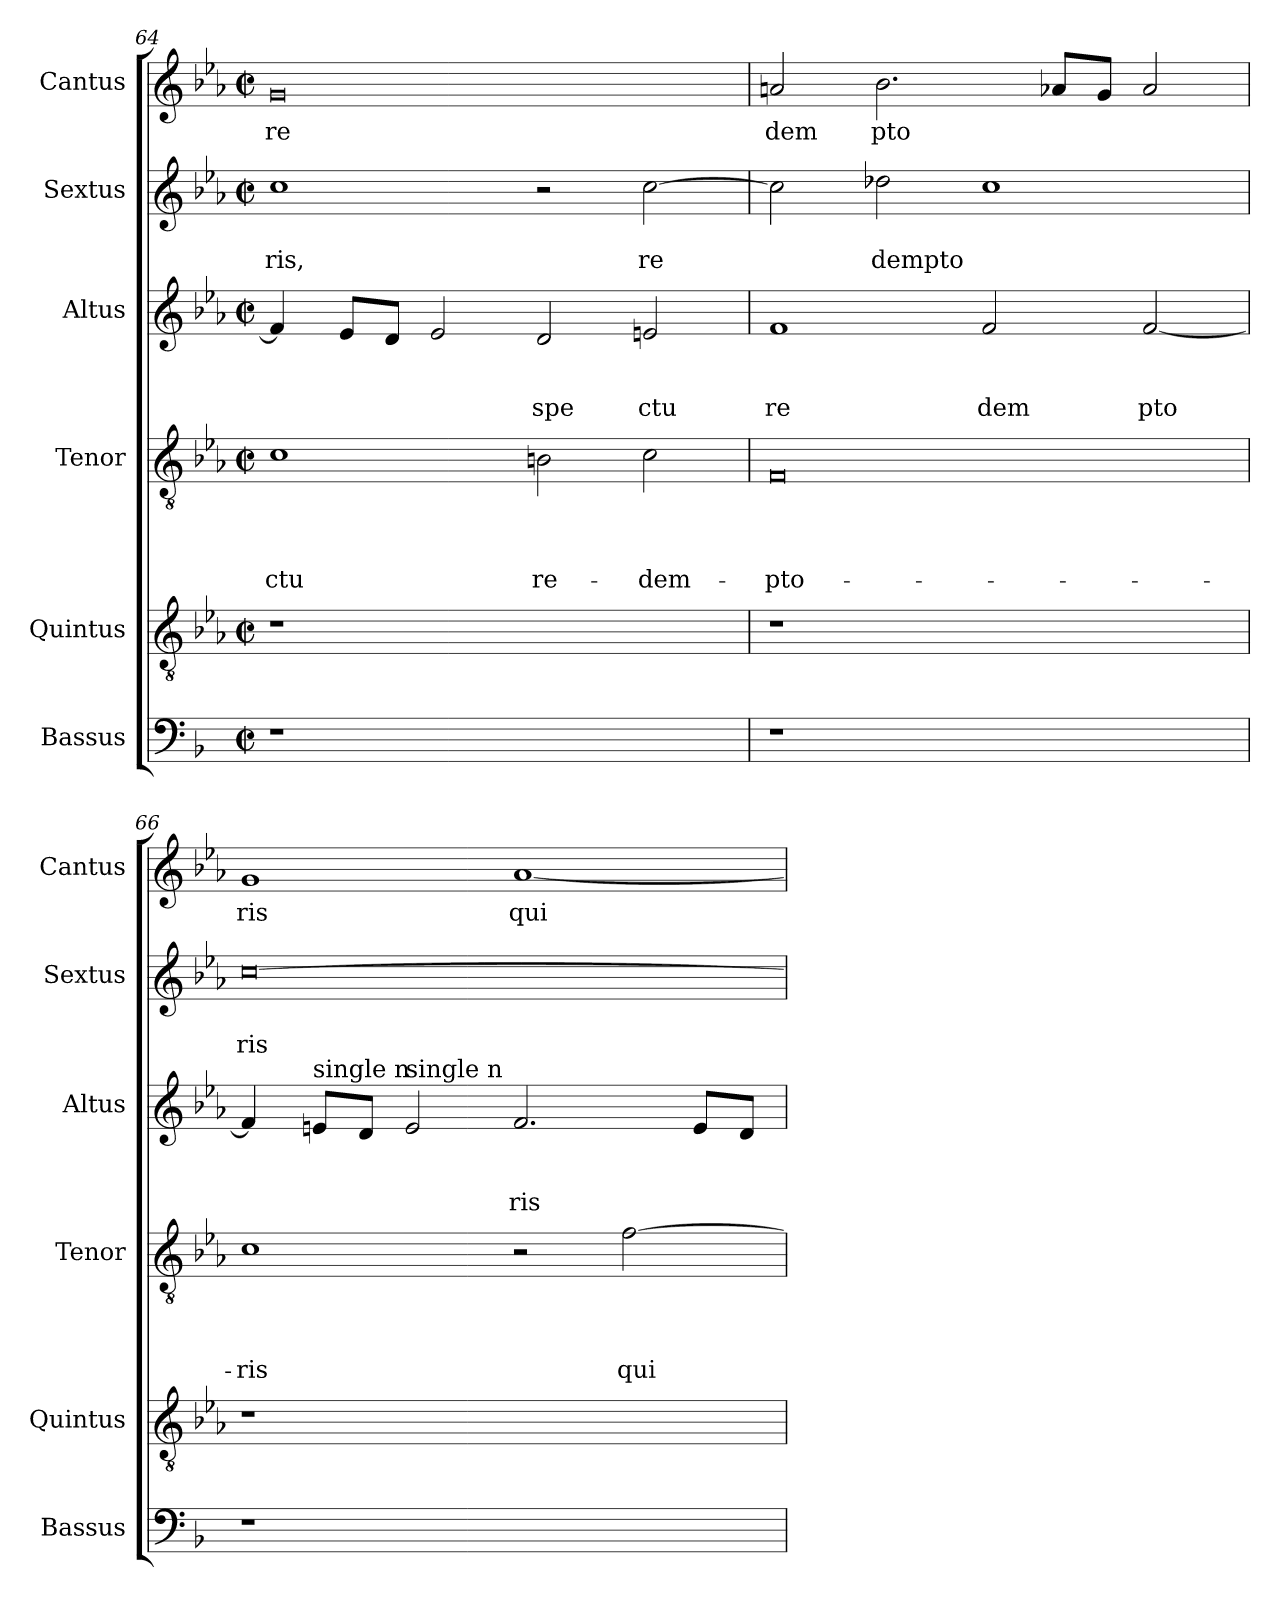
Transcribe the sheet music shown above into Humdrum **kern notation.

**kern	**kern	**kern	**text	**text	**text	**text	**kern	**text	**text	**text	**kern	**text	**text	**kern	**text
*part6	*part5	*part4	*part4	*part4	*part4	*part4	*part3	*part3	*part3	*part3	*part2	*part2	*part2	*part1	*part1
*staff6	*staff5	*staff4	*staff4	*staff4	*staff4	*staff4	*staff3	*staff3	*staff3	*staff3	*staff2	*staff2	*staff2	*staff1	*staff1
*I"Bassus	*I"Quintus	*I"Tenor	*	*	*	*	*I"Altus	*	*	*	*I"Sextus	*	*	*I"Cantus	*
*I'Bassus	*I'Quintus	*I'Tenor	*	*	*	*	*I'Altus	*	*	*	*I'Sextus	*	*	*I'Cantus	*
*clefF4	*clefGv2	*clefGv2	*	*	*	*	*clefG2	*	*	*	*clefG2	*	*	*clefG2	*
*k[b-]	*k[b-e-a-]	*k[b-e-a-]	*	*	*	*	*k[b-e-a-]	*	*	*	*k[b-e-a-]	*	*	*k[b-e-a-]	*
*F:	*E-:	*E-:	*	*	*	*	*E-:	*	*	*	*E-:	*	*	*E-:	*
*M2/2	*M2/2	*M2/2	*	*	*	*	*M2/2	*	*	*	*M2/2	*	*	*M2/2	*
*met(c|)	*met(c|)	*met(c|)	*	*	*	*	*met(c|)	*	*	*	*met(c|)	*	*	*met(c|)	*
=64	=64	=64	=64	=64	=64	=64	=64	=64	=64	=64	=64	=64	=64	=64	=64
!	!	!	!	!	!	!LO:LY:b	!	!	!	!	!	!	!LO:LY:b	!	!LO:LY:b
1r	1r	1c	.	.	.	-ctu	4f/]	.	.	.	1cc	.	ris,	0g	re
.	.	.	.	.	.	.	8e-/L	.	.	.	.	.	.	.	.
.	.	.	.	.	.	.	8d/J	.	.	.	.	.	.	.	.
.	.	.	.	.	.	.	2e-/	.	.	.	.	.	.	.	.
!	!	!	!	!	!	!LO:LY:b	!	!	!	!LO:LY:b	!	!	!	!	!
1ryy	1ryy	2Bn\	.	.	.	re-	2d/	.	.	spe	2r	.	.	.	.
!	!	!	!	!	!	!LO:LY:b	!	!	!	!LO:LY:b	!	!	!LO:LY:b	!	!
.	.	2c\	.	.	.	-dem-	2en/	.	.	ctu	[>2cc\	.	re	.	.
=65	=65	=65	=65	=65	=65	=65	=65	=65	=65	=65	=65	=65	=65	=65	=65
!	!	!	!	!	!	!LO:LY:b	!	!	!	!LO:LY:b	!	!	!	!	!LO:LY:b
1r	1r	0F	.	.	.	-pto-	1f	.	.	re	2cc\]	.	.	2an/	dem
!	!	!	!	!	!	!	!	!	!	!	!	!	!LO:LY:b	!	!LO:LY:b
.	.	.	.	.	.	.	.	.	.	.	2dd-X\	.	dempto	2.b-\	pto
!	!	!	!	!	!	!	!	!	!	!LO:LY:b	!	!	!	!	!
1ryy	1ryy	.	.	.	.	.	2f/	.	.	dem	1cc	.	.	.	.
.	.	.	.	.	.	.	.	.	.	.	.	.	.	8a-X/L	.
.	.	.	.	.	.	.	.	.	.	.	.	.	.	8g/J	.
!	!	!	!	!	!	!	!	!	!	!LO:LY:b	!	!	!	!	!
.	.	.	.	.	.	.	[<2f/	.	.	pto	.	.	.	2a-/	.
=66	=66	=66	=66	=66	=66	=66	=66	=66	=66	=66	=66	=66	=66	=66	=66
!	!	!	!	!	!	!LO:LY:b	!	!	!	!	!	!	!LO:LY:b	!	!LO:LY:b
1r	1r	1c	.	.	.	-ris	4f/]	.	.	.	[<0cc	.	ris	1g	ris
!	!	!	!	!	!	!	!LO:TX:a:t=single n	!	!	!	!	!	!	!	!
.	.	.	.	.	.	.	8e/L	.	.	.	.	.	.	.	.
.	.	.	.	.	.	.	8d/J	.	.	.	.	.	.	.	.
!	!	!	!	!	!	!	!LO:TX:a:t=single n	!	!	!	!	!	!	!	!
.	.	.	.	.	.	.	2e/	.	.	.	.	.	.	.	.
!	!	!	!	!	!	!	!	!	!	!LO:LY:b	!	!	!	!	!LO:LY:b
1ryy	1ryy	2r	.	.	.	.	2.f/	.	.	ris	.	.	.	[<1a-	qui
!	!	!	!	!	!	!LO:LY:b	!	!	!	!	!	!	!	!	!
.	.	[<2f\	.	.	.	qui	.	.	.	.	.	.	.	.	.
.	.	.	.	.	.	.	8e/L	.	.	.	.	.	.	.	.
.	.	.	.	.	.	.	8d/J	.	.	.	.	.	.	.	.
=	=	=	=	=	=	=	=	=	=	=	=	=	=	=	=
*-	*-	*-	*-	*-	*-	*-	*-	*-	*-	*-	*-	*-	*-	*-	*-
